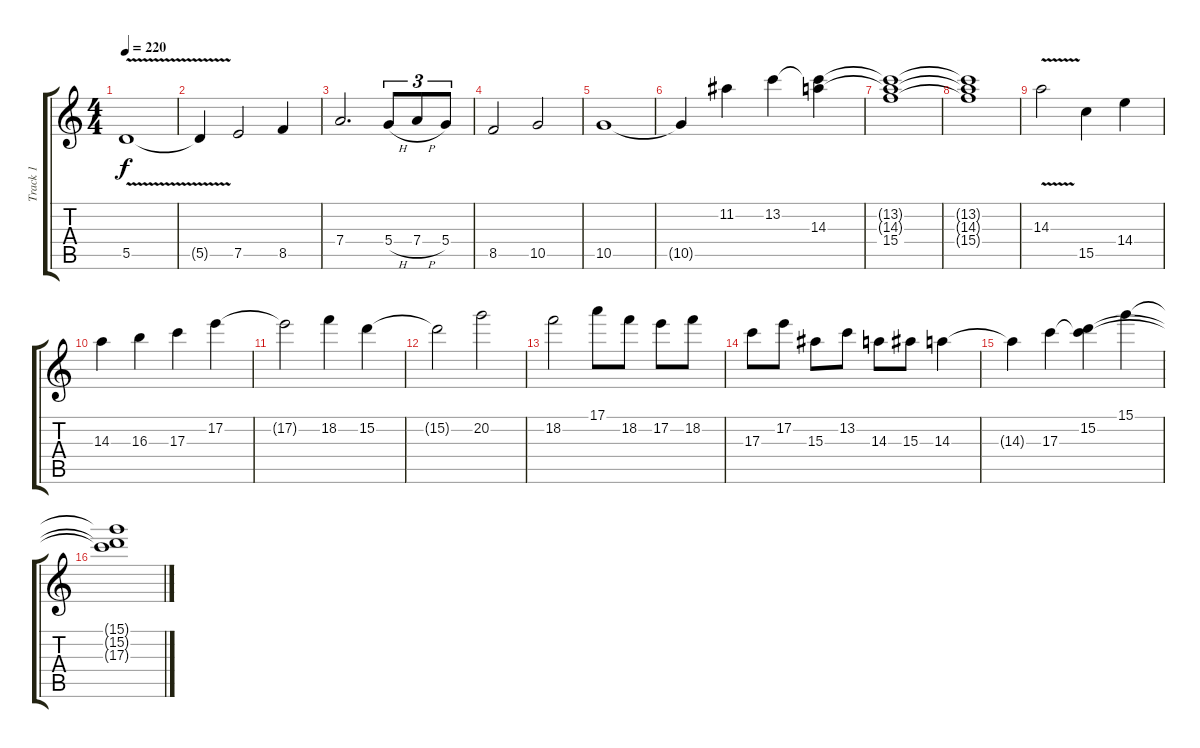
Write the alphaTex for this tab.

\track ("Track 1" "Track 1") {instrument acousticguitarsteel}
\staff {score tabs}
\tuning (E4 B3 G3 D3 A2 E2) {hide}
\ts (4 4)
\tempo 220
\clef g2
\ks c
5.5{v}.1{dy f} |
5.5{t}.4 7.5.2 8.5.4 |
7.4.2{d} 5.4{h}.8{tu (3 2)} 7.4{h}.8{tu (3 2)} 5.4.8{tu (3 2)} |
8.5.2 10.5.2 |
10.5.1 |
10.5{t}.4 11.2.4 13.2.4 (13.2{t} 14.3).4 |
(13.2{t} 14.3{t} 15.4).1 |
(13.2{t} 14.3{t} 15.4{t}).1 |
14.3{v}.2 15.5.4 14.4.4 |
14.3.4 16.3.4 17.3.4 17.2.4 |
17.2{t}.2 18.2.4 15.2.4 |
15.2{t}.2 20.2.2 |
18.2.2 17.1.8 18.2.8 17.2.8 18.2.8 |
17.3.8 17.2.8 15.3.8 13.2.8 14.3.8 15.3.8 14.3.4 |
14.3{t}.4 17.3.4 (15.2 17.3{t}).4 15.1.4 |
(15.1{t} 15.2{t} 17.3{t}).1
